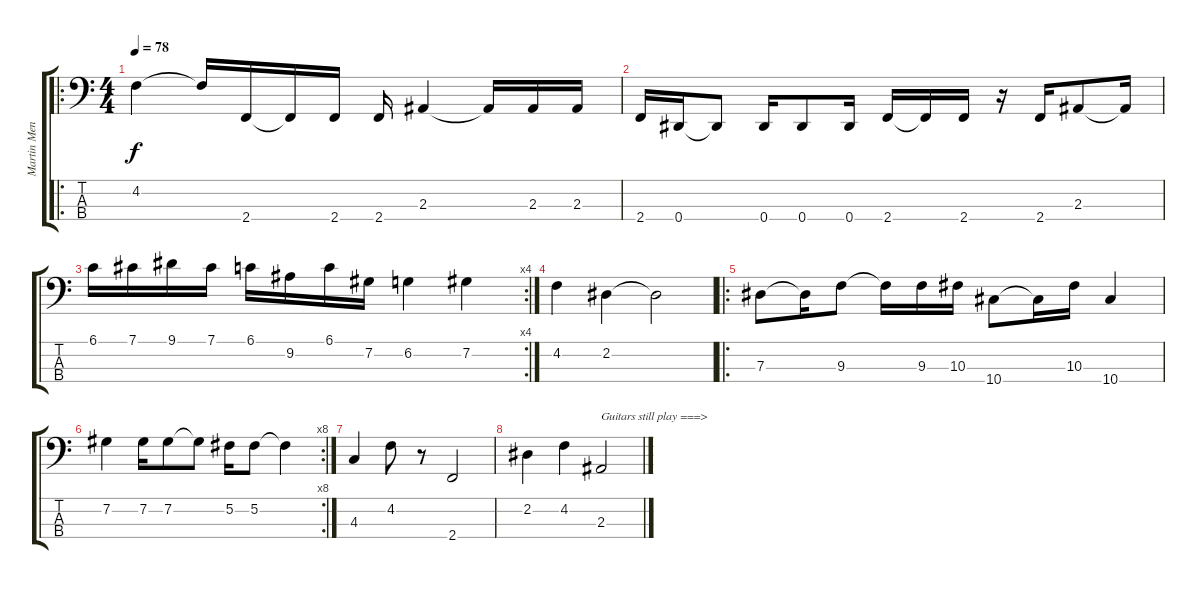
\track ("Martin Mendez" "Martin Men") {instrument electricbasspick}
\staff {score tabs}
\tuning (Gb2 Db2 Ab1 Eb1) {hide}
\ro
\ts (4 4)
\tempo 78
\clef f4
\ks c
4.2.4{dy f} 4.2{t}.16 2.4.16 2.4{t}.16 2.4.16 2.4.16 2.3.4 2.3{t}.16 2.3.16 2.3.16 |
2.4.16 0.4.16 0.4{t}.8 0.4.16 0.4.8 0.4.16 2.4.16 2.4{t}.16 2.4.16 r.16 2.4.16 2.3.8 2.3{t}.16 |
\rc 4
6.1.16 7.1.16 9.1.16 7.1.16 6.1.16 9.2.16 6.1.16 7.2.16 6.2.4 7.2.4 |
4.2.4 2.2.4 2.2{t}.2 |
\ro
7.3.8 7.3{t}.16 9.3.8 9.3{t}.16 9.3.16 10.3.16 10.4.8 10.4{t}.16 10.3.16 10.4.4 |
\rc 8
7.2.4 7.2.16 7.2.8 7.2{t}.8 5.2.16 5.2.8 5.2{t}.4 |
4.3.4 4.2.8 r.8 2.4.2 |
2.2.4 4.2.4 2.3.2{txt "Guitars still play ===>"}
